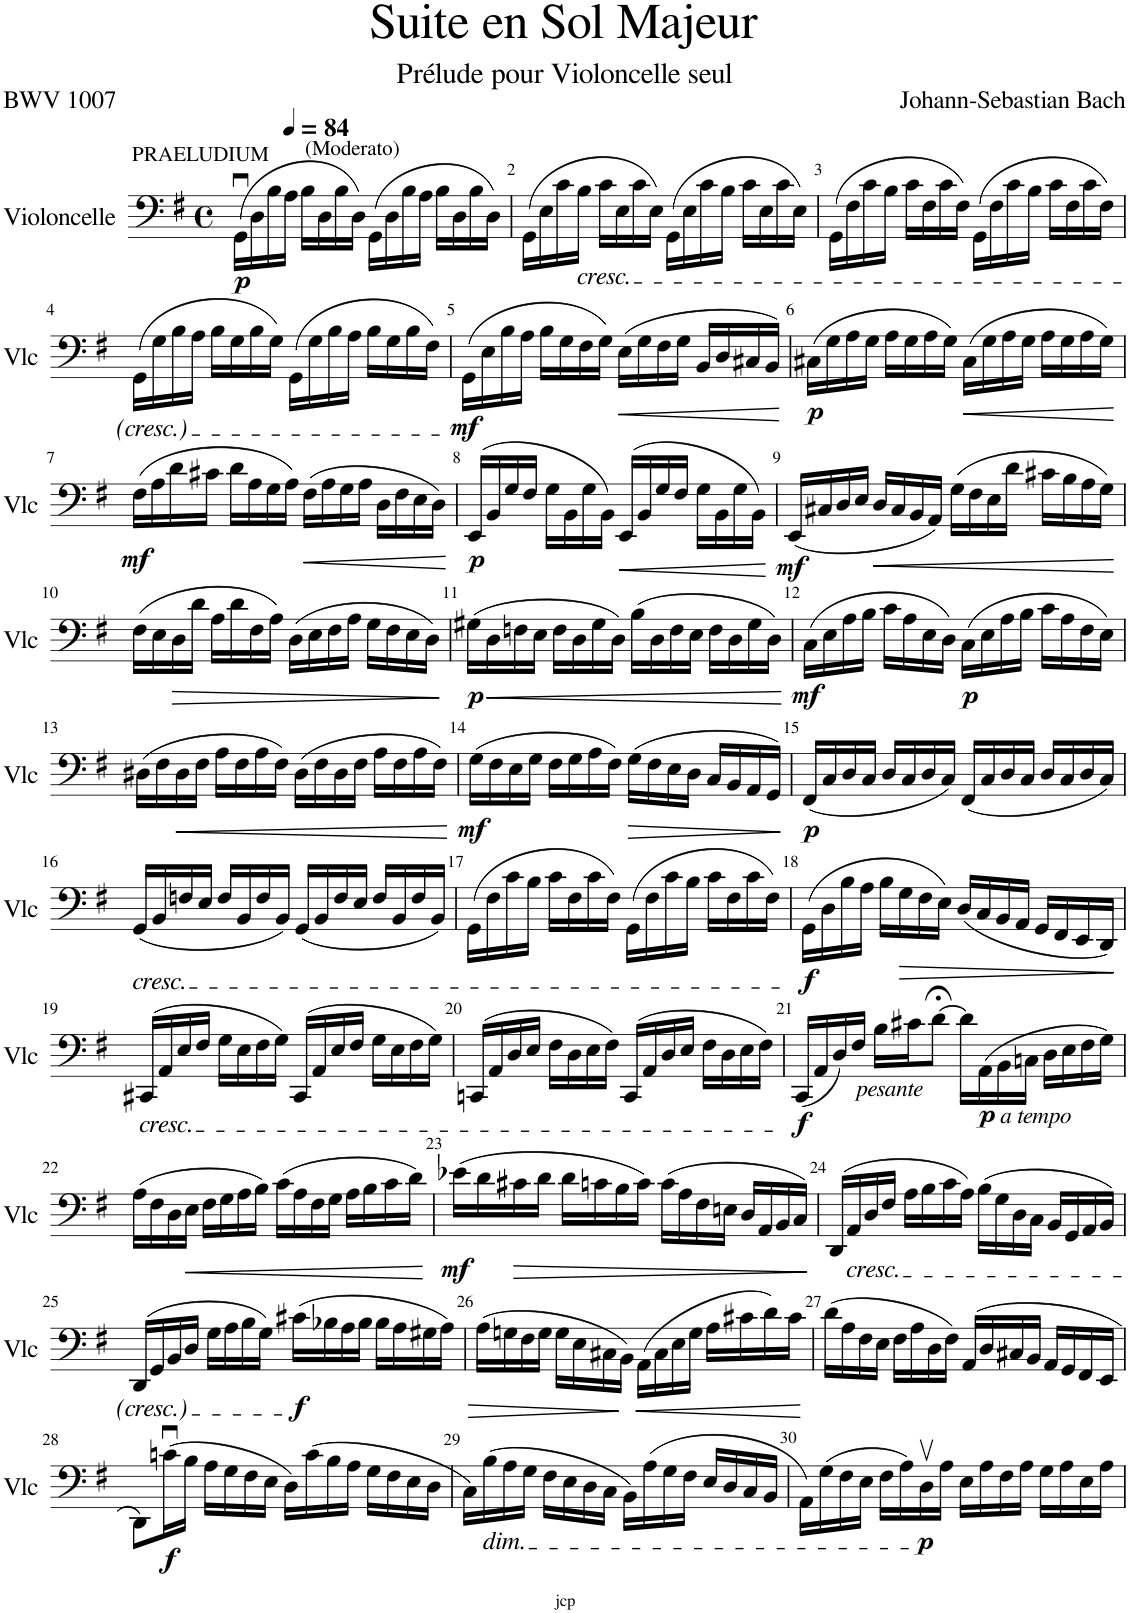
**kern	**dynam
*part1	*part1
*staff1	*staff1
*I"Violoncelle	*
*I'Vlc	*
*clefF4	*
*k[f#]	*
*M4/4	*
*met(c)	*
*MM84	*
=1	=1
!LO:TX:a:t=PRAELUDIUM	!
!	!LO:DY:b
(16GGu\LL	p
16D\	.
16B\	.
16A\JJ	.
!LO:TX:a:t=(Moderato)	!
16B\LL	.
16D\	.
16B\	.
16D\JJ)	.
(16GG\LL	.
16D\	.
16B\	.
16A\JJ	.
16B\LL	.
16D\	.
16B\	.
16D\JJ)	.
=2	=2
(16GG\LL	.
16E\	.
16c\	.
!LO:TX:b:i:t=cresc.	!
16B\JJ	.
16c\LL	.
16E\	.
16c\	.
16E\JJ)	.
(16GG\LL	.
16E\	.
16c\	.
16B\JJ	.
16c\LL	.
16E\	.
16c\	.
16E\JJ)	.
=3	=3
(16GG\LL	.
16F#\	.
16c\	.
16B\JJ	.
16c\LL	.
16F#\	.
16c\	.
16F#\JJ)	.
(16GG\LL	.
16F#\	.
16c\	.
16B\JJ	.
16c\LL	.
16F#\	.
16c\	.
16F#\JJ)	.
!!LO:LB:g=z
=4	=4
(16GG\LL	.
16G\	.
16B\	.
16A\JJ	.
16B\LL	.
16G\	.
16B\	.
16G\JJ)	.
(16GG\LL	.
16G\	.
16B\	.
16A\JJ	.
16B\LL	.
16G\	.
16B\	.
16F#\JJ)	.
=5	=5
!	!LO:DY:b
(16GG\LL	mf
16E\	.
16B\	.
16A\JJ	.
16B\LL	.
16G\	.
16F#\	.
16G\JJ)	.
!	!LO:HP:b
(16E\LL	<
16G\	.
16F#\	.
16G\JJ	.
16BB/LL	.
16D/	.
16C#X/	.
16BB/JJ)	.
.	[
=6	=6
!	!LO:DY:b
(16C#X\LL	p
16G\	.
16A\	.
16G\JJ	.
16A\LL	.
16G\	.
16A\	.
16G\JJ)	.
!	!LO:HP:b
(16C#\LL	<
16G\	.
16A\	.
16G\JJ	.
16A\LL	.
16G\	.
16A\	.
16G\JJ)	.
.	[
!!LO:LB:g=z
=7	=7
!	!LO:DY:b
(16F#\LL	mf
16A\	.
16d\	.
16c#X\JJ	.
16d\LL	.
16A\	.
16G\	.
16A\JJ)	.
!	!LO:HP:b
(16F#\LL	<
16A\	.
16G\	.
16A\JJ	.
16D\LL	.
16F#\	.
16E\	.
16D\JJ)	.
.	[
=8	=8
!	!LO:DY:b
(16EE/LL	p
16BB/	.
16G/	.
16F#/JJ	.
16G\LL	.
16BB\	.
16G\	.
16BB\JJ)	.
!	!LO:HP:b
(16EE/LL	<
16BB/	.
16G/	.
16F#/JJ	.
16G\LL	.
16BB\	.
16G\	.
16BB\JJ)	.
.	[
=9	=9
!	!LO:DY:b
(<16EE/LL	mf
16C#X/	.
16D/	.
16E/JJ	.
!	!LO:HP:b
16D/LL	<
16C#/	.
16BB/	.
16AA/JJ)	.
(16G\LL	.
16F#\	.
16E\	.
16d\JJ	.
16c#X\LL	.
16B\	.
16A\	.
16G\JJ)	.
.	[
!!LO:LB:g=z
=10	=10
(16F#\LL	.
16E\	.
!	!LO:HP:b
16D\	>
16d\JJ	.
16A\LL	.
16d\	.
16F#\	.
16A\JJ)	.
(16D\LL	.
16E\	.
16F#\	.
16A\JJ	.
16G\LL	.
16F#\	.
16E\	.
16D\JJ)	.
.	]
=11	=11
!	!LO:DY:b
(16G#X\LL	p
!	!LO:HP:b
16D\	<
16Fn\	.
16E\JJ	.
16F\LL	.
16D\	.
16G#\	.
16D\JJ)	.
(16B\LL	.
16D\	.
16F\	.
16E\JJ	.
16F\LL	.
16D\	.
16G#\	.
16D\JJ)	.
.	[
=12	=12
!	!LO:DY:b
(16C\LL	mf
16E\	.
16A\	.
16B\JJ	.
16c\LL	.
16A\	.
16E\	.
16D\JJ)	.
!	!LO:DY:b
(16C\LL	p
16E\	.
16A\	.
16B\JJ	.
16c\LL	.
16A\	.
16F#\	.
16E\JJ)	.
!!LO:LB:g=z
=13	=13
(16D#X\LL	.
16F#\	.
!	!LO:HP:b
16D#\	<
16F#\JJ	.
16A\LL	.
16F#\	.
16A\	.
16F#\JJ)	.
(16D#\LL	.
16F#\	.
16D#\	.
16F#\JJ	.
16A\LL	.
16F#\	.
16A\	.
16F#\JJ)	.
.	[
=14	=14
!	!LO:DY:b
(16G\LL	mf
16F#\	.
16E\	.
16G\JJ	.
16F#\LL	.
16G\	.
16A\	.
16F#\JJ)	.
!	!LO:HP:b
(16G\LL	>
16F#\	.
16E\	.
16D\JJ	.
16C/LL	.
16BB/	.
16AA/	.
16GG/JJ)	.
.	]
=15	=15
!	!LO:DY:b
(16FF#/LL	p
16C/	.
16D/	.
16C/JJ	.
16D/LL	.
16C/	.
16D/	.
16C/JJ)	.
(16FF#/LL	.
16C/	.
16D/	.
16C/JJ	.
16D/LL	.
16C/	.
16D/	.
16C/JJ)	.
!!LO:LB:g=z
=16	=16
!LO:TX:b:i:t=cresc.	!
(16GG/LL	.
16BB/	.
16Fn/	.
16E/JJ	.
16F/LL	.
16BB/	.
16F/	.
16BB/JJ)	.
(16GG/LL	.
16BB/	.
16F/	.
16E/JJ	.
16F/LL	.
16BB/	.
16F/	.
16BB/JJ)	.
=17	=17
(16GG\LL	.
16F#\	.
16c\	.
16B\JJ	.
16c\LL	.
16F#\	.
16c\	.
16F#\JJ)	.
(16GG\LL	.
16F#\	.
16c\	.
16B\JJ	.
16c\LL	.
16F#\	.
16c\	.
16F#\JJ)	.
=18	=18
!	!LO:DY:b
(16GG\LL	f
16D\	.
16B\	.
16A\JJ	.
16B\LL	.
!	!LO:HP:b
16G\	>
16F#\	.
16E\JJ)	.
(16D/LL	.
16C/	.
16BB/	.
16AA/JJ	.
16GG/LL	.
16FF#/	.
16EE/	.
16DD/JJ)	.
.	]
!!LO:LB:g=z
=19	=19
!LO:TX:b:i:t=cresc.	!
(16CC#X/LL	.
16AA/	.
16E/	.
16F#/JJ	.
16G\LL	.
16E\	.
16F#\	.
16G\JJ)	.
(16CC#/LL	.
16AA/	.
16E/	.
16F#/JJ	.
16G\LL	.
16E\	.
16F#\	.
16G\JJ)	.
=20	=20
(16CCn/LL	.
16AA/	.
16D/	.
16E/JJ	.
16F#\LL	.
16D\	.
16E\	.
16F#\JJ)	.
(16CC/LL	.
16AA/	.
16D/	.
16E/JJ	.
16F#\LL	.
16D\	.
16E\	.
16F#\JJ)	.
=21	=21
!	!LO:DY:b
(16CC/LL	f
16AA/	.
16D/)	.
!LO:TX:b:i:t=pesante	!
16F#/JJ	.
16B\LL	.
16c#X\J	.
[8d;<\J	.
16d\LL]	.
!LO:TX:b:i:t=a tempo	!
!	!LO:DY:b
(16AA\	p
16BB\	.
16Cn\JJ	.
16D\LL	.
16E\	.
16F#\	.
16G\JJ)	.
!!LO:LB:g=z
=22	=22
(16A\LL	.
16F#\	.
16D\	.
!	!LO:HP:b
16E\JJ	<
16F#\LL	.
16G\	.
16A\	.
16B\JJ)	.
(16c\LL	.
16A\	.
16F#\	.
16G\JJ	.
16A\LL	.
16B\	.
16c\	.
16d\JJ)	.
.	[
=23	=23
!	!LO:DY:b
(16e-X\LL	mf
16d\	.
!	!LO:HP:b
16c#X\	>
16d\JJ	.
16d\LL	.
16cn\	.
16B\	.
16c\JJ)	.
(16c\LL	.
16A\	.
16F#\	.
16En\JJ	.
16D/LL	.
16AA/	.
16BB/	.
16C/JJ)	.
.	]
=24	=24
(16DD/LL	.
!LO:TX:b:i:t=cresc.	!
16AA/	.
16D/	.
16F#/JJ	.
16A\LL	.
16B\	.
16c\	.
16A\JJ)	.
(16B\LL	.
16G\	.
16D\	.
16C\JJ	.
16BB/LL	.
16GG/	.
16AA/	.
16BB/JJ)	.
!!LO:LB:g=z
=25	=25
(16DD/LL	.
16GG/	.
16BB/	.
16D/JJ	.
16G\LL	.
16A\	.
16B\	.
16G\JJ)	.
!	!LO:DY:b
(16c#X\LL	f
16B-X\	.
16A\	.
16B-\JJ	.
16B-\LL	.
16A\	.
16G#X\	.
16A\JJ)	.
=26	=26
!	!LO:HP:b
(16A\LL	>
16Gn\	.
16F#\	.
16G\JJ	.
16G\LL	.
16E\	.
16C#X\	.
16BB\JJ)	.
!	!LO:HP:n=1:b
(16AA\LL	] <
16C#\	.
16E\	.
16G\JJ	.
16A\LL	.
16c#X\	.
16d\)	.
16c#\JJ	.
.	[
=27	=27
(16d\LL	.
16A\	.
16F#\	.
16E\JJ	.
16F#\LL	.
16A\	.
16D\	.
16F#\JJ)	.
(16AA/LL	.
16D/	.
16C#X/	.
16BB/JJ	.
16AA/LL	.
16GG/	.
16FF#/	.
16EE/JJ	.
!!LO:LB:g=z
=28	=28
8DD\L)	.
!	!LO:DY:b
(16cnu\L	f
16B\JJ	.
16A\LL	.
16G\	.
16F#\	.
16E\JJ	.
16D\LL)	.
(16c\	.
16B\	.
16A\JJ	.
16G\LL	.
16F#\	.
16E\	.
16D\JJ	.
=29	=29
16C\LL)	.
!LO:TX:b:i:t=dim.	!
(16B\	.
16A\	.
16G\JJ	.
16F#\LL	.
16E\	.
16D\	.
16C\JJ	.
16BB\LL)	.
(16A\	.
16G\	.
16F#\JJ	.
16E/LL	.
16D/	.
16C/	.
16BB/JJ	.
=30	=30
16AA\LL)	.
(16G\	.
16F#\	.
16E\JJ	.
16F#\LL	.
16A\)	.
!	!LO:DY:b
16Dv\	p
16A\JJ	.
16E\LL	.
16A\	.
16F#\	.
16A\JJ	.
16G\LL	.
16A\	.
16E\	.
16A\JJ	.
=	=
*-	*-
